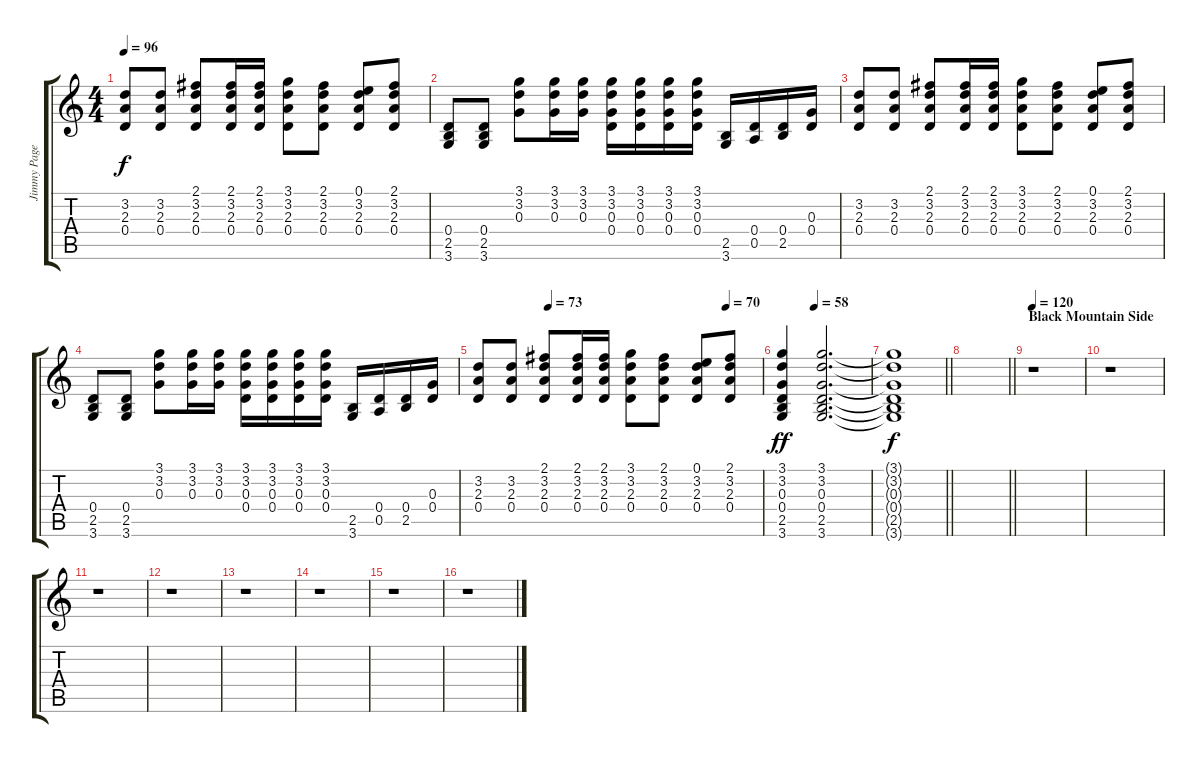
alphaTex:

\track ("Jimmy Page - Guitar" "Jimmy Page") {instrument overdrivenguitar}
\staff {score tabs}
\tuning (E4 B3 G3 D3 A2 E2) {hide}
\ts (4 4)
\tempo 96
\clef g2
\ks c
(3.2 2.3 0.4).8{dy f} (3.2 2.3 0.4).8 (2.1 3.2 2.3 0.4).8 (2.1 3.2 2.3 0.4).16 (2.1 3.2 2.3 0.4).16 (3.1 3.2 2.3 0.4).8 (2.1 3.2 2.3 0.4).8 (0.1 3.2 2.3 0.4).8 (2.1 3.2 2.3 0.4).8 |
(0.4 2.5 3.6).8 (0.4 2.5 3.6).8 (3.1 3.2 0.3).8 (3.1 3.2 0.3).16 (3.1 3.2 0.3).16 (3.1 3.2 0.3 0.4).16 (3.1 3.2 0.3 0.4).16 (3.1 3.2 0.3 0.4).16 (3.1 3.2 0.3 0.4).16 (2.5 3.6).16 (0.4 0.5).16 (0.4 2.5).16 (0.3 0.4).16 |
(3.2 2.3 0.4).8 (3.2 2.3 0.4).8 (2.1 3.2 2.3 0.4).8 (2.1 3.2 2.3 0.4).16 (2.1 3.2 2.3 0.4).16 (3.1 3.2 2.3 0.4).8 (2.1 3.2 2.3 0.4).8 (0.1 3.2 2.3 0.4).8 (2.1 3.2 2.3 0.4).8 |
(0.4 2.5 3.6).8 (0.4 2.5 3.6).8 (3.1 3.2 0.3).8 (3.1 3.2 0.3).16 (3.1 3.2 0.3).16 (3.1 3.2 0.3 0.4).16 (3.1 3.2 0.3 0.4).16 (3.1 3.2 0.3 0.4).16 (3.1 3.2 0.3 0.4).16 (2.5 3.6).16 (0.4 0.5).16 (0.4 2.5).16 (0.3 0.4).16 |
\tempo (73 0.25)
\tempo (70 0.875)
(3.2 2.3 0.4).8 (3.2 2.3 0.4).8 (2.1 3.2 2.3 0.4).8 (2.1 3.2 2.3 0.4).16 (2.1 3.2 2.3 0.4).16 (3.1 3.2 2.3 0.4).8 (2.1 3.2 2.3 0.4).8 (0.1 3.2 2.3 0.4).8 (2.1 3.2 2.3 0.4).8 |
\tempo (58 0.375)
(3.1 3.2 0.3 0.4 2.5 3.6).4{dy ff} (3.1 3.2 0.3 0.4 2.5 3.6).2{d} |
\barLineRight lightlight
(3.1{t} 3.2{t} 0.3{t} 0.4{t} 2.5{t} 3.6{t}).1{dy f} |
\barLineRight lightlight
|
\section ("" "Black Mountain Side")
\tempo 120
r.1{volume 16 balance 8} |
r.1 |
r.1 |
r.1 |
r.1 |
r.1 |
r.1 |
r.1
